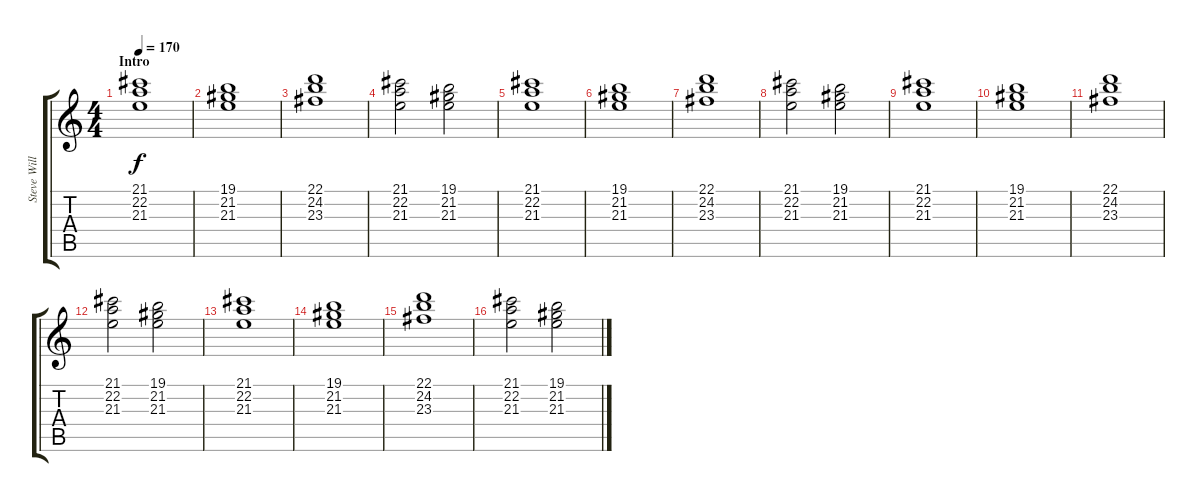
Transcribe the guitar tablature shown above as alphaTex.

\track ("Steve Williams Acomp" "Steve Will") {instrument churchorgan}
\staff {score tabs}
\tuning (E4 B3 G3 D3 A2 E2) {hide}
\ts (4 4)
\section ("" "Intro")
\tempo 170
\clef g2
\ks c
(21.1 22.2 21.3).1{dy f instrument churchorgan} |
(19.1 21.2 21.3).1 |
(22.1 24.2 23.3).1 |
(21.1 22.2 21.3).2 (19.1 21.2 21.3).2 |
(21.1 22.2 21.3).1 |
(19.1 21.2 21.3).1 |
(22.1 24.2 23.3).1 |
(21.1 22.2 21.3).2 (19.1 21.2 21.3).2 |
(21.1 22.2 21.3).1 |
(19.1 21.2 21.3).1 |
(22.1 24.2 23.3).1 |
(21.1 22.2 21.3).2 (19.1 21.2 21.3).2 |
(21.1 22.2 21.3).1 |
(19.1 21.2 21.3).1 |
(22.1 24.2 23.3).1 |
(21.1 22.2 21.3).2 (19.1 21.2 21.3).2
